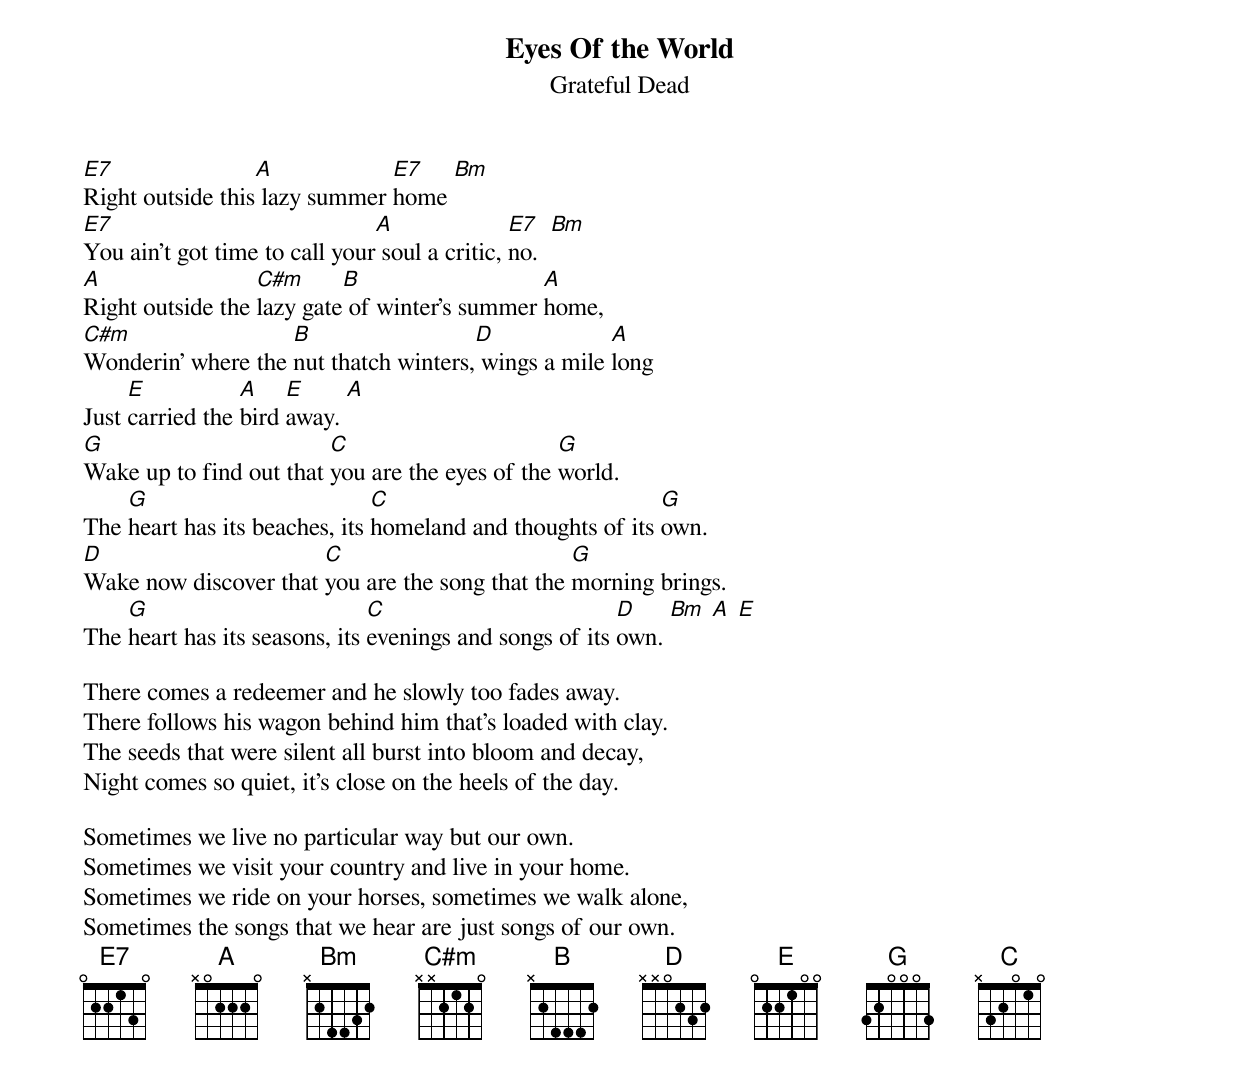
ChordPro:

{t:Eyes Of the World}
{st:Grateful Dead}

[E7]Right outside this[A] lazy summer [E7]home [Bm]
[E7]You ain't got time to call your[A] soul a critic, [E7]no.  [Bm]
[A]Right outside the [C#m]lazy gate[B] of winter's summer [A]home,
[C#m]Wonderin' where the [B]nut thatch winters,[D] wings a mile [A]long
Just [E]carried the [A]bird [E]away. [A]
[G]Wake up to find out that [C]you are the eyes of the [G]world.
The [G]heart has its beaches, its [C]homeland and thoughts of its [G]own.
[D]Wake now discover that [C]you are the song that the [G]morning brings.
The [G]heart has its seasons, its [C]evenings and songs of its [D]own. [Bm] [A] [E]

There comes a redeemer and he slowly too fades away.
There follows his wagon behind him that's loaded with clay.
The seeds that were silent all burst into bloom and decay,
Night comes so quiet, it's close on the heels of the day.

Sometimes we live no particular way but our own.
Sometimes we visit your country and live in your home.
Sometimes we ride on your horses, sometimes we walk alone,
Sometimes the songs that we hear are just songs of our own.
